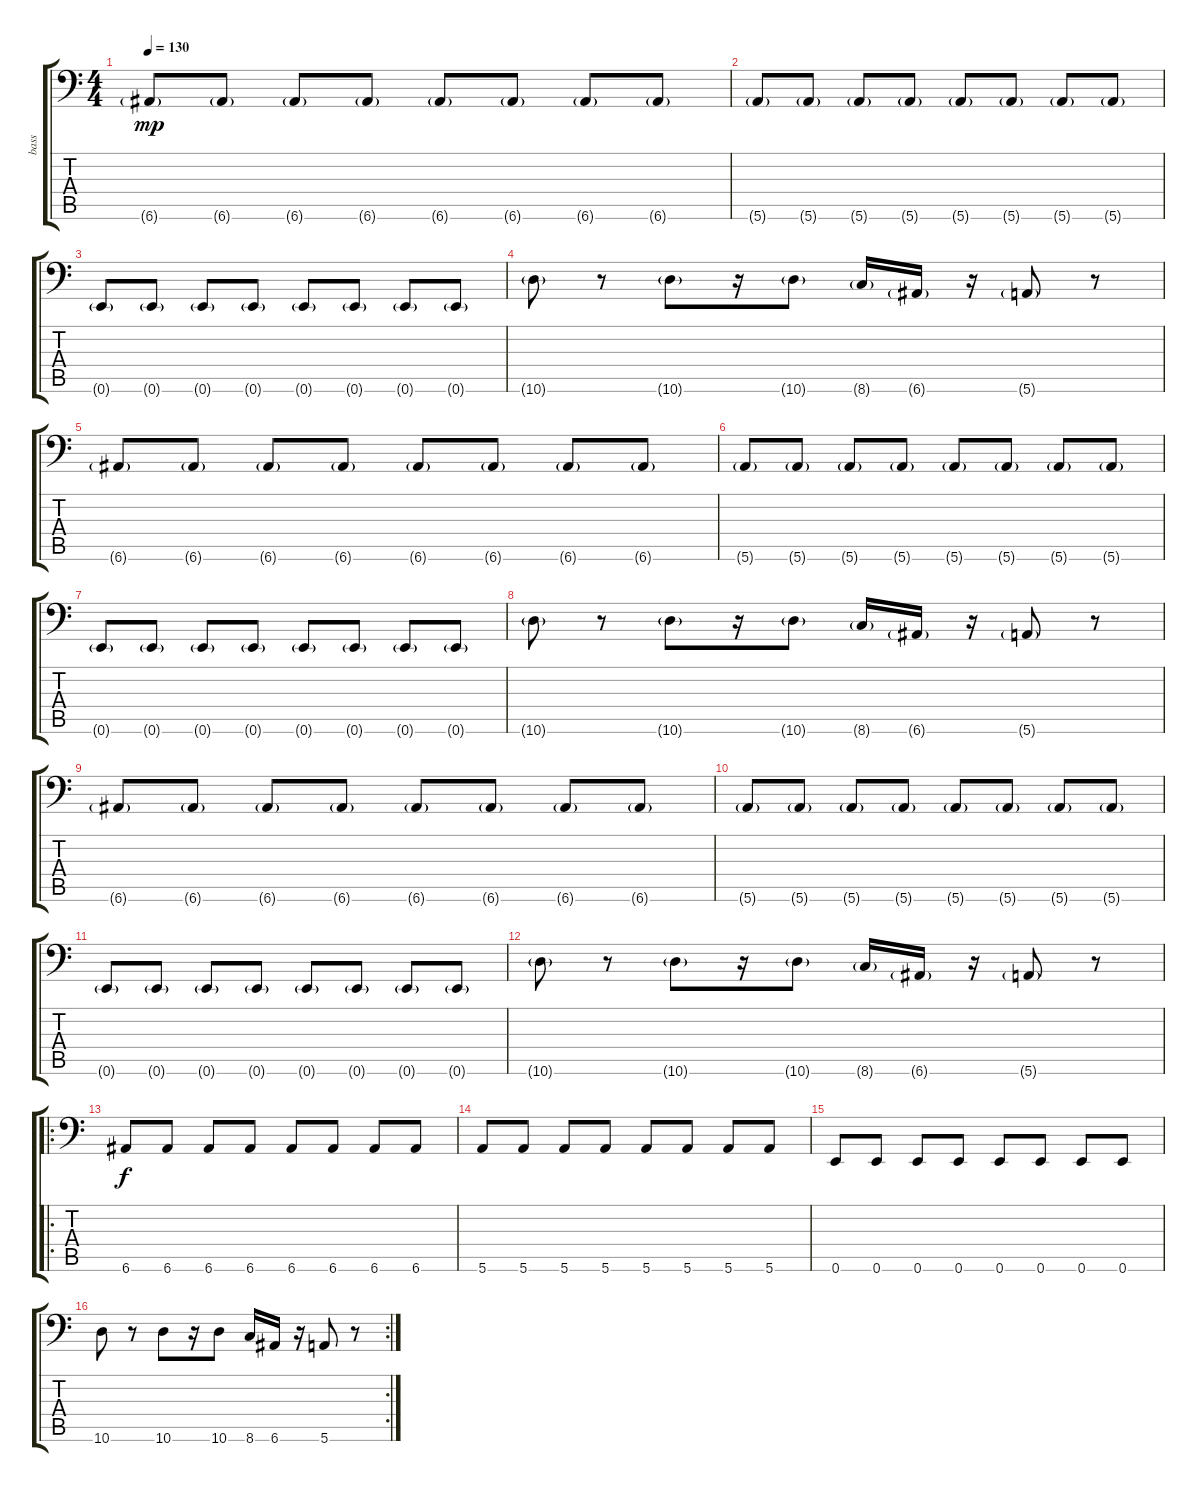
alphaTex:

\track ("bass" "bass") {instrument electricbassfinger}
\staff {score tabs}
\tuning (E3 B2 G2 D2 A1 E1) {hide}
\ts (4 4)
\tempo 130
\clef f4
\ks c
6.6{g}.8{dy mp} 6.6{g}.8 6.6{g}.8 6.6{g}.8 6.6{g}.8 6.6{g}.8 6.6{g}.8 6.6{g}.8 |
5.6{g}.8 5.6{g}.8 5.6{g}.8 5.6{g}.8 5.6{g}.8 5.6{g}.8 5.6{g}.8 5.6{g}.8 |
0.6{g}.8 0.6{g}.8 0.6{g}.8 0.6{g}.8 0.6{g}.8 0.6{g}.8 0.6{g}.8 0.6{g}.8 |
10.6{g}.8 r.8 10.6{g}.8 r.16 10.6{g}.8 8.6{g}.16 6.6{g}.16 r.16 5.6{g}.8 r.8 |
6.6{g}.8 6.6{g}.8 6.6{g}.8 6.6{g}.8 6.6{g}.8 6.6{g}.8 6.6{g}.8 6.6{g}.8 |
5.6{g}.8 5.6{g}.8 5.6{g}.8 5.6{g}.8 5.6{g}.8 5.6{g}.8 5.6{g}.8 5.6{g}.8 |
0.6{g}.8 0.6{g}.8 0.6{g}.8 0.6{g}.8 0.6{g}.8 0.6{g}.8 0.6{g}.8 0.6{g}.8 |
10.6{g}.8 r.8 10.6{g}.8 r.16 10.6{g}.8 8.6{g}.16 6.6{g}.16 r.16 5.6{g}.8 r.8 |
6.6{g}.8 6.6{g}.8 6.6{g}.8 6.6{g}.8 6.6{g}.8 6.6{g}.8 6.6{g}.8 6.6{g}.8 |
5.6{g}.8 5.6{g}.8 5.6{g}.8 5.6{g}.8 5.6{g}.8 5.6{g}.8 5.6{g}.8 5.6{g}.8 |
0.6{g}.8 0.6{g}.8 0.6{g}.8 0.6{g}.8 0.6{g}.8 0.6{g}.8 0.6{g}.8 0.6{g}.8 |
10.6{g}.8 r.8 10.6{g}.8 r.16 10.6{g}.8 8.6{g}.16 6.6{g}.16 r.16 5.6{g}.8 r.8 |
\ro
6.6.8{dy f} 6.6.8 6.6.8 6.6.8 6.6.8 6.6.8 6.6.8 6.6.8 |
5.6.8 5.6.8 5.6.8 5.6.8 5.6.8 5.6.8 5.6.8 5.6.8 |
0.6.8 0.6.8 0.6.8 0.6.8 0.6.8 0.6.8 0.6.8 0.6.8 |
\rc 2
10.6.8 r.8 10.6.8 r.16 10.6.8 8.6.16 6.6.16 r.16 5.6.8 r.8
